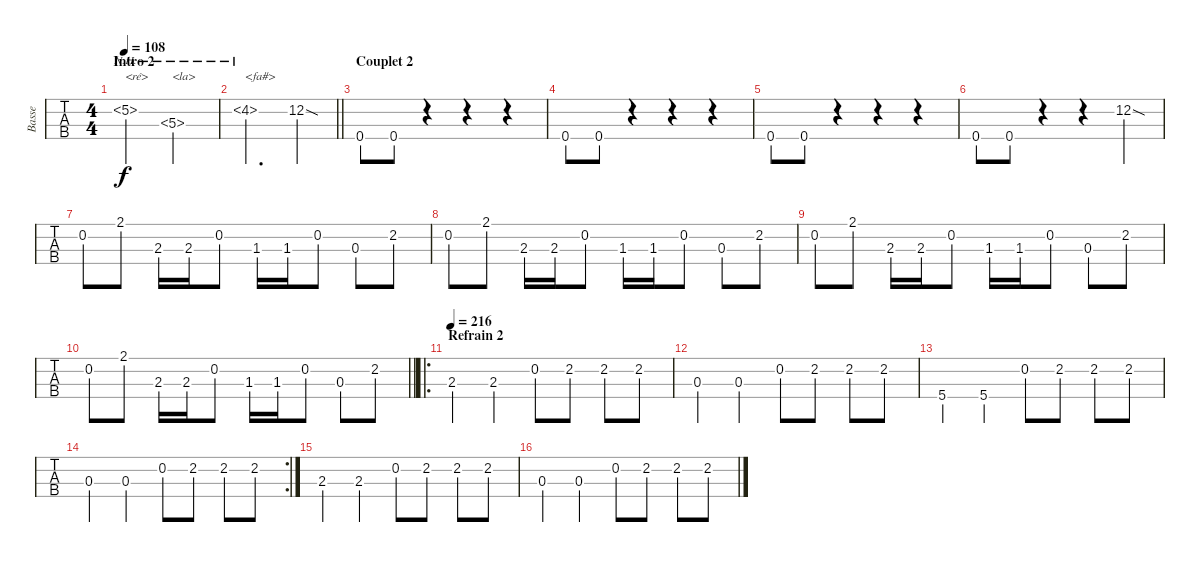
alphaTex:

\track ("Basse" "Basse") {instrument electricbassfinger}
\staff {tabs}
\tuning (G2 D2 A1 D1) {hide}
\ts (4 4)
\section ("" "Intro 2")
\tempo 108
\clef f4
\ks c
5.2{nh}.2{txt "<ré>" dy f} 5.3{nh}.2{txt "<la>"} |
\barLineRight lightlight
4.2{nh}.2{d txt "<fa#>"} 12.2{sod}.4 |
\section ("" "Couplet 2")
0.4.8 0.4.8 r.4 r.4 r.4 |
0.4.8 0.4.8 r.4 r.4 r.4 |
0.4.8 0.4.8 r.4 r.4 r.4 |
0.4.8 0.4.8 r.4 r.4 12.2{sod}.4 |
0.2.8 2.1.8 2.3.16 2.3.16 0.2.8 1.3.16 1.3.16 0.2.8 0.3.8 2.2.8 |
0.2.8 2.1.8 2.3.16 2.3.16 0.2.8 1.3.16 1.3.16 0.2.8 0.3.8 2.2.8 |
0.2.8 2.1.8 2.3.16 2.3.16 0.2.8 1.3.16 1.3.16 0.2.8 0.3.8 2.2.8 |
\barLineRight lightlight
0.2.8 2.1.8 2.3.16 2.3.16 0.2.8 1.3.16 1.3.16 0.2.8 0.3.8 2.2.8 |
\ro
\section ("" "Refrain 2")
\tempo 216
2.3.4 2.3.4 0.2.8 2.2.8 2.2.8 2.2.8 |
0.3.4 0.3.4 0.2.8 2.2.8 2.2.8 2.2.8 |
5.4.4 5.4.4 0.2.8 2.2.8 2.2.8 2.2.8 |
\rc 2
0.3.4 0.3.4 0.2.8 2.2.8 2.2.8 2.2.8 |
2.3.4 2.3.4 0.2.8 2.2.8 2.2.8 2.2.8 |
0.3.4 0.3.4 0.2.8 2.2.8 2.2.8 2.2.8
